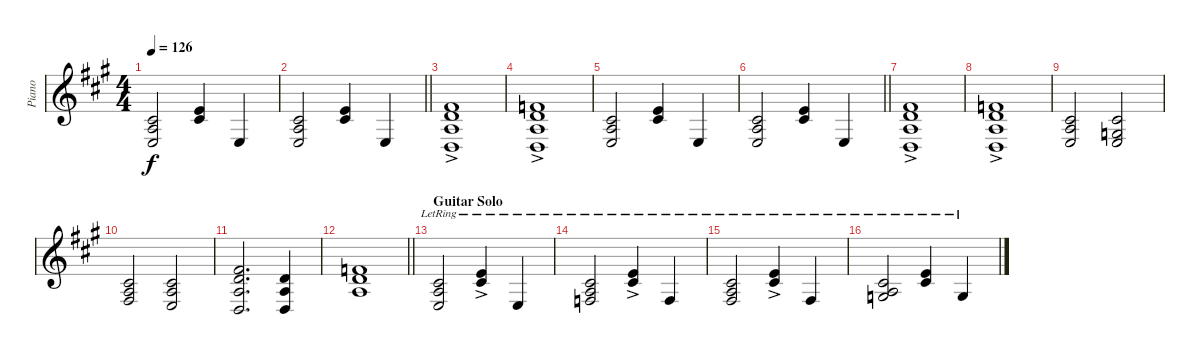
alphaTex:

\track ("Piano" "Piano") {instrument acousticgrandpiano}
\staff {score}
\tuning (E4 B3 G3 D3 A2 E2) {hide}
\ts (4 4)
\tempo 126
\clef g2
\ks a
(2.2 2.3 2.4).2{dy f} (0.1 2.2).4 2.4.4 |
\barLineRight lightlight
(2.2 2.3 2.4).2 (0.1 2.2).4 2.4.4 |
(2.1{ac} 3.2{ac} 2.3{ac} 0.4{ac}).1 |
(1.1{ac} 3.2{ac} 2.3{ac} 0.4{ac}).1 |
(2.2 2.3 2.4).2 (0.1 2.2).4 2.4.4 |
\barLineRight lightlight
(2.2 2.3 2.4).2 (0.1 2.2).4 2.4.4 |
(2.1{ac} 3.2{ac} 2.3{ac} 0.4{ac}).1 |
(1.1{ac} 3.2{ac} 2.3{ac} 0.4{ac}).1 |
(2.2 2.3 2.4).2 (2.2 0.3 2.4).2 |
(2.2 2.3 4.4).2 (2.2 2.3 2.4).2 |
(2.1 3.2 2.3 0.4).2{d} (3.2 2.3 0.4).4 |
\barLineRight lightlight
(1.1 3.2 2.3).1 |
\section ("" "Guitar Solo")
(2.2{lr} 2.3{lr} 2.4{lr}).2 (0.1{ac lr} 2.2{ac lr}).4 2.4{lr}.4 |
(2.2{lr} 2.3{lr} 3.4{lr}).2 (0.1{ac lr} 2.2{ac lr}).4 3.4{lr}.4 |
(2.2{lr} 2.3{lr} 4.4{lr}).2 (0.1{ac lr} 2.2{ac lr}).4 4.4{lr}.4 |
(2.2{lr} 2.3{lr} 5.4{lr}).2 (0.1{lr} 2.2{lr}).4 5.4{lr}.4
